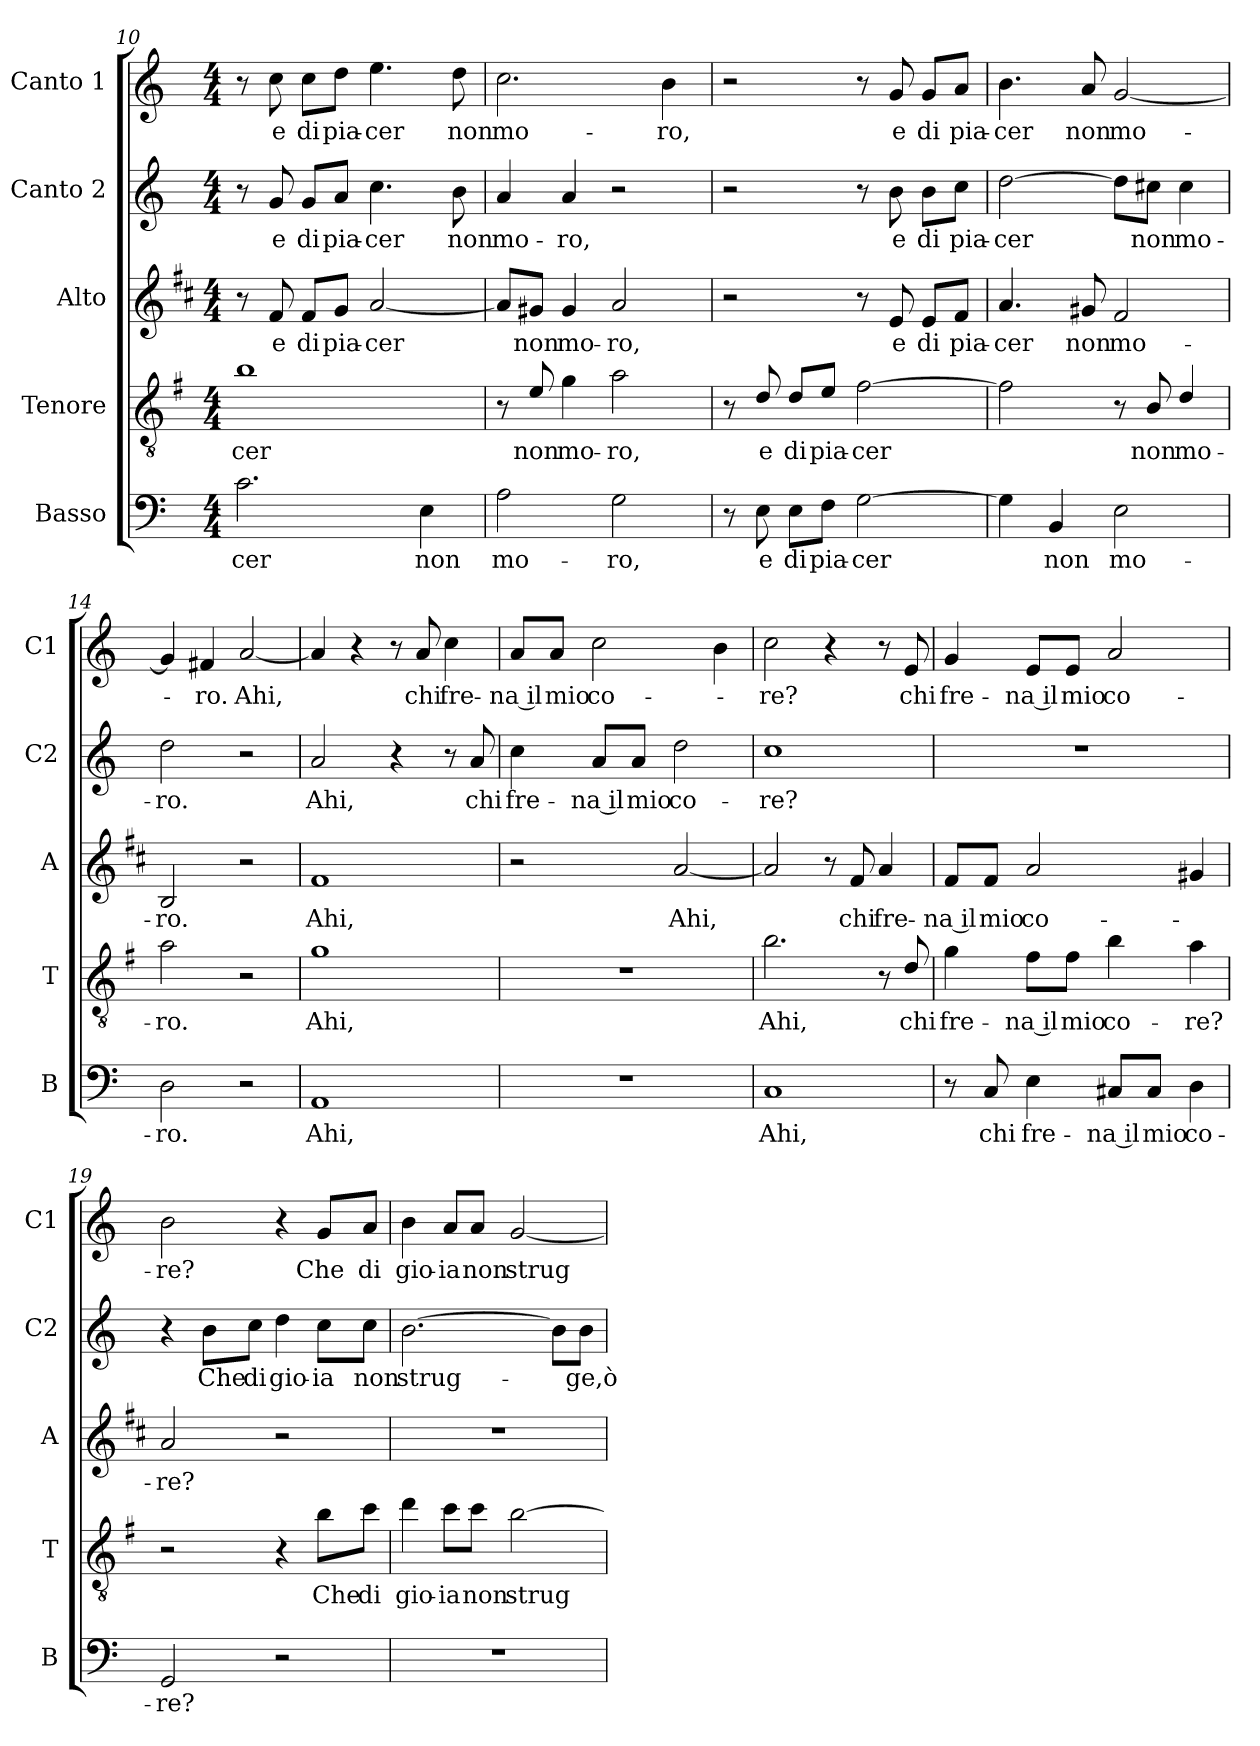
**kern	**text	**kern	**text	**kern	**text	**kern	**text	**kern	**text
*part5	*part5	*part4	*part4	*part3	*part3	*part2	*part2	*part1	*part1
*staff5	*staff5	*staff4	*staff4	*staff3	*staff3	*staff2	*staff2	*staff1	*staff1
*I"Basso	*	*I"Tenore	*	*I"Alto	*	*I"Canto 2	*	*I"Canto 1	*
*I'B	*	*I'T	*	*I'A	*	*I'C2	*	*I'C1	*
!!LO:PB:g=z
*clefF4	*	*clefGv2	*	*clefG2	*	*clefG2	*	*clefG2	*
*	*	*ITrd4c7	*	*ITrd1c2	*	*	*	*	*
*k[]	*	*k[]	*	*k[]	*	*k[]	*	*k[]	*
*C:	*	*C:	*	*C:	*	*C:	*	*C:	*
*M4/4	*	*M4/4	*	*M4/4	*	*M4/4	*	*M4/4	*
=10	=10	=10	=10	=10	=10	=10	=10	=10	=10
!	!LO:LY:b	!	!LO:LY:b	!	!	!	!	!	!
2.c\	-cer	1e	-cer	8r	.	8r	.	8r	.
!	!	!	!	!	!LO:LY:b	!	!LO:LY:b	!	!LO:LY:b
.	.	.	.	8e/	e	8g/	e	8cc\	e
!	!	!	!	!	!LO:LY:b	!	!LO:LY:b	!	!LO:LY:b
.	.	.	.	8e/L	di	8g/L	di	8cc\L	di
!	!	!	!	!	!LO:LY:b	!	!LO:LY:b	!	!LO:LY:b
.	.	.	.	8f/J	pia-	8a/J	pia-	8dd\J	pia-
!	!	!	!	!	!LO:LY:b	!	!LO:LY:b	!	!LO:LY:b
.	.	.	.	[2g/	-cer	4.cc\	-cer	4.ee\	-cer
!	!LO:LY:b	!	!	!	!	!	!	!	!
4E\	non	.	.	.	.	.	.	.	.
!	!	!	!	!	!	!	!LO:LY:b	!	!LO:LY:b
.	.	.	.	.	.	8b\	non	8dd\	non
=11	=11	=11	=11	=11	=11	=11	=11	=11	=11
!	!LO:LY:b	!	!	!	!	!	!LO:LY:b	!	!LO:LY:b
2A\	mo-	8r	.	8g/L]	.	4a/	mo-	2.cc\	mo-
!	!	!	!LO:LY:b	!	!LO:LY:b	!	!	!	!
.	.	8A/	non	8f#X/J	non	.	.	.	.
!	!	!	!LO:LY:b	!	!LO:LY:b	!	!LO:LY:b	!	!
.	.	4c\	mo-	4f#/	mo-	4a/	-ro,	.	.
!	!LO:LY:b	!	!LO:LY:b	!	!LO:LY:b	!	!	!	!
2G\	-ro,	2d\	-ro,	2g/	-ro,	2r	.	.	.
!	!	!	!	!	!	!	!	!	!LO:LY:b
.	.	.	.	.	.	.	.	4b\	-ro,
=12	=12	=12	=12	=12	=12	=12	=12	=12	=12
8r	.	8r	.	2r	.	2r	.	2r	.
!	!LO:LY:b	!	!LO:LY:b	!	!	!	!	!	!
8E\	e	8G/	e	.	.	.	.	.	.
!	!LO:LY:b	!	!LO:LY:b	!	!	!	!	!	!
8E\L	di	8G/L	di	.	.	.	.	.	.
!	!LO:LY:b	!	!LO:LY:b	!	!	!	!	!	!
8F\J	pia-	8A/J	pia-	.	.	.	.	.	.
!	!LO:LY:b	!	!LO:LY:b	!	!	!	!	!	!
[2G\	-cer	[2B\	-cer	8r	.	8r	.	8r	.
!	!	!	!	!	!LO:LY:b	!	!LO:LY:b	!	!LO:LY:b
.	.	.	.	8d/	e	8b\	e	8g/	e
!	!	!	!	!	!LO:LY:b	!	!LO:LY:b	!	!LO:LY:b
.	.	.	.	8d/L	di	8b\L	di	8g/L	di
!	!	!	!	!	!LO:LY:b	!	!LO:LY:b	!	!LO:LY:b
.	.	.	.	8e/J	pia-	8cc\J	pia-	8a/J	pia-
=13	=13	=13	=13	=13	=13	=13	=13	=13	=13
!	!	!	!	!	!LO:LY:b	!	!LO:LY:b	!	!LO:LY:b
4G\]	.	2B\]	.	4.g/	-cer	[2dd\	-cer	4.b\	-cer
!	!LO:LY:b	!	!	!	!	!	!	!	!
4BB/	non	.	.	.	.	.	.	.	.
!	!	!	!	!	!LO:LY:b	!	!	!	!LO:LY:b
.	.	.	.	8f#X/	non	.	.	8a/	non
!	!LO:LY:b	!	!	!	!LO:LY:b	!	!	!	!LO:LY:b
2E\	mo-	8r	.	2e/	mo-	8dd\L]	.	[2g/	mo-
!	!	!	!LO:LY:b	!	!	!	!LO:LY:b	!	!
.	.	8E/	non	.	.	8cc#X\J	non	.	.
!	!	!	!LO:LY:b	!	!	!	!LO:LY:b	!	!
.	.	4G/	mo-	.	.	4cc#\	mo-	.	.
=14	=14	=14	=14	=14	=14	=14	=14	=14	=14
!	!LO:LY:b	!	!LO:LY:b	!	!LO:LY:b	!	!LO:LY:b	!	!
2D\	-ro.	2d\	-ro.	2A/	-ro.	2dd\	-ro.	4g/]	.
!	!	!	!	!	!	!	!	!	!LO:LY:b
.	.	.	.	.	.	.	.	4f#X/	-ro.
!	!	!	!	!	!	!	!	!	!LO:LY:b
2r	.	2r	.	2r	.	2r	.	[2a/	Ahi,
!!LO:LB:g=z
=15	=15	=15	=15	=15	=15	=15	=15	=15	=15
!	!LO:LY:b	!	!LO:LY:b	!	!LO:LY:b	!	!LO:LY:b	!	!
1AA	Ahi,	1c	Ahi,	1e	Ahi,	2a/	Ahi,	4a/]	.
.	.	.	.	.	.	.	.	4r	.
.	.	.	.	.	.	4r	.	8r	.
!	!	!	!	!	!	!	!	!	!LO:LY:b
.	.	.	.	.	.	.	.	8a/	chi
!	!	!	!	!	!	!	!	!	!LO:LY:b
.	.	.	.	.	.	8r	.	4cc\	fre-
!	!	!	!	!	!	!	!LO:LY:b	!	!
.	.	.	.	.	.	8a/	chi	.	.
=16	=16	=16	=16	=16	=16	=16	=16	=16	=16
!	!	!	!	!	!	!	!LO:LY:b	!	!LO:LY:b
1r	.	1r	.	2r	.	4cc\	fre-	8a/L	-na il
!	!	!	!	!	!	!	!	!	!LO:LY:b
.	.	.	.	.	.	.	.	8a/J	mio
!	!	!	!	!	!	!	!LO:LY:b	!	!LO:LY:b
.	.	.	.	.	.	8a/L	-na il	2cc\	co-
!	!	!	!	!	!	!	!LO:LY:b	!	!
.	.	.	.	.	.	8a/J	mio	.	.
!	!	!	!	!	!LO:LY:b	!	!LO:LY:b	!	!
.	.	.	.	[2g/	Ahi,	2dd\	co-	.	.
.	.	.	.	.	.	.	.	4b\	.
=17	=17	=17	=17	=17	=17	=17	=17	=17	=17
!	!LO:LY:b	!	!LO:LY:b	!	!	!	!LO:LY:b	!	!LO:LY:b
1C	Ahi,	2.e\	Ahi,	2g/]	.	1cc	-re?	2cc\	-re?
.	.	.	.	8r	.	.	.	4r	.
!	!	!	!	!	!LO:LY:b	!	!	!	!
.	.	.	.	8e/	chi	.	.	.	.
!	!	!	!	!	!LO:LY:b	!	!	!	!
.	.	8r	.	4g/	fre-	.	.	8r	.
!	!	!	!LO:LY:b	!	!	!	!	!	!LO:LY:b
.	.	8G/	chi	.	.	.	.	8e/	chi
=18	=18	=18	=18	=18	=18	=18	=18	=18	=18
!	!	!	!LO:LY:b	!	!LO:LY:b	!	!	!	!LO:LY:b
8r	.	4c\	fre-	8e/L	-na il	1r	.	4g/	fre-
!	!LO:LY:b	!	!	!	!LO:LY:b	!	!	!	!
8C/	chi	.	.	8e/J	mio	.	.	.	.
!	!LO:LY:b	!	!LO:LY:b	!	!LO:LY:b	!	!	!	!LO:LY:b
4E\	fre-	8B\L	-na il	2g/	co-	.	.	8e/L	-na il
!	!	!	!LO:LY:b	!	!	!	!	!	!LO:LY:b
.	.	8B\J	mio	.	.	.	.	8e/J	mio
!	!LO:LY:b	!	!LO:LY:b	!	!	!	!	!	!LO:LY:b
8C#X/L	-na il	4e\	co-	.	.	.	.	2a/	co-
!	!LO:LY:b	!	!	!	!	!	!	!	!
8C#/J	mio	.	.	.	.	.	.	.	.
!	!LO:LY:b	!	!LO:LY:b	!	!	!	!	!	!
4D\	co-	4d\	-re?	4f#X/	.	.	.	.	.
!!LO:LB:g=z
=19	=19	=19	=19	=19	=19	=19	=19	=19	=19
!	!LO:LY:b	!	!	!	!LO:LY:b	!	!	!	!LO:LY:b
2GG/	-re?	2r	.	2g/	-re?	4r	.	2b\	-re?
!	!	!	!	!	!	!	!LO:LY:b	!	!
.	.	.	.	.	.	8b\L	Che	.	.
!	!	!	!	!	!	!	!LO:LY:b	!	!
.	.	.	.	.	.	8cc\J	di	.	.
!	!	!	!	!	!	!	!LO:LY:b	!	!
2r	.	4r	.	2r	.	4dd\	gio-	4r	.
!	!	!	!LO:LY:b	!	!	!	!LO:LY:b	!	!LO:LY:b
.	.	8e\L	Che	.	.	8cc\L	-ia	8g/L	Che
!	!	!	!LO:LY:b	!	!	!	!LO:LY:b	!	!LO:LY:b
.	.	8f\J	di	.	.	8cc\J	non	8a/J	di
=20	=20	=20	=20	=20	=20	=20	=20	=20	=20
!	!	!	!LO:LY:b	!	!	!	!LO:LY:b	!	!LO:LY:b
1r	.	4g\	gio-	1r	.	[2.b\	strug-	4b\	gio-
!	!	!	!LO:LY:b	!	!	!	!	!	!LO:LY:b
.	.	8f\L	-ia	.	.	.	.	8a/L	-ia
!	!	!	!LO:LY:b	!	!	!	!	!	!LO:LY:b
.	.	8f\J	non	.	.	.	.	8a/J	non
!	!	!	!LO:LY:b	!	!	!	!	!	!LO:LY:b
.	.	[2e\	strug-	.	.	.	.	[2g/	strug-
.	.	.	.	.	.	8b\L]	.	.	.
!	!	!	!	!	!	!	!LO:LY:b	!	!
.	.	.	.	.	.	8b\J	-ge,ò	.	.
=	=	=	=	=	=	=	=	=	=
*-	*-	*-	*-	*-	*-	*-	*-	*-	*-
